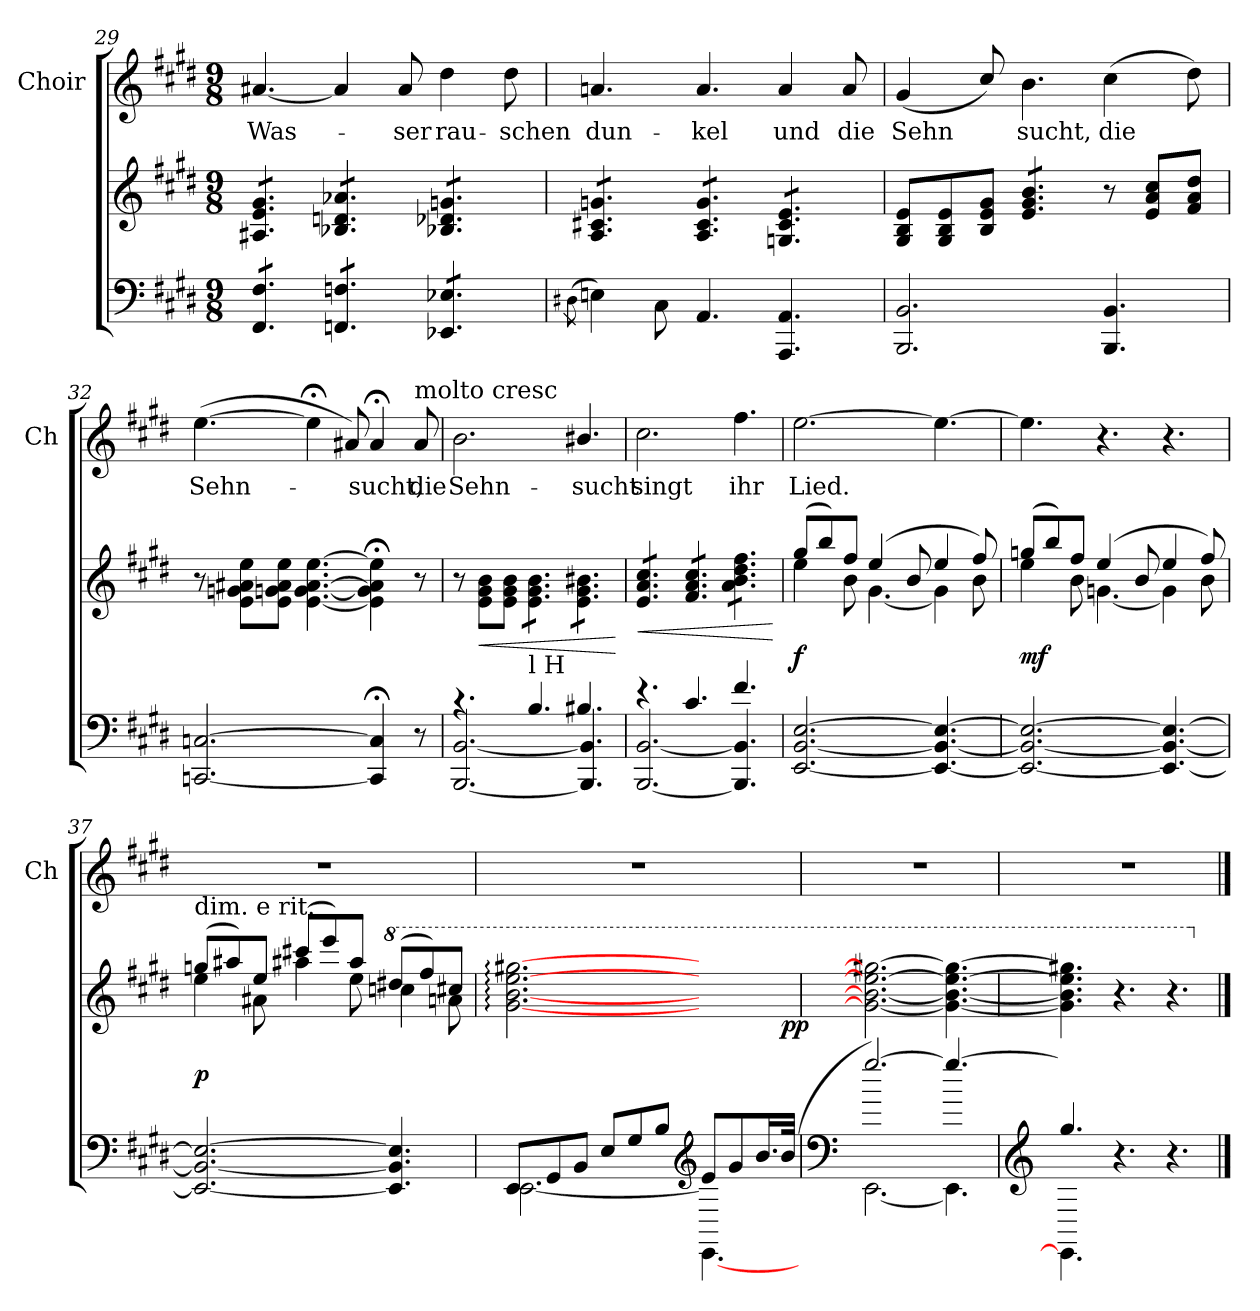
**kern	**kern	**dynam	**kern	**text
*part2	*part2	*part2	*part1	*part1
*staff3	*staff2	*staff2/3	*staff1	*staff1
*	*	*	*I"Choir	*
*	*	*	*I'Ch	*
*clefF4	*clefG2	*	*clefG2	*
*k[f#c#g#d#]	*k[f#c#g#d#]	*	*k[f#c#g#d#]	*
*M9/8	*M9/8	*	*M9/8	*
=29	=29	=29	=29	=29
*tremolo	*	*	*	*
*	*tremolo	*	*	*
8FF# 8F#L	8A#X 8e 8g#L	.	[4.a#X	Was-
8FF# 8F#	8A#X 8e 8g#	.	.	.
8FF# 8F#J	8A#X 8e 8g#J	.	.	.
8FFn 8FnL	8B-X 8dn 8a-XL	.	4a#]	.
8FFn 8Fn	8B-X 8dn 8a-X	.	.	.
8FFn 8FnJ	8B-X 8dn 8a-XJ	.	8a#	-ser
8EE-X 8E-XL	8B-X 8d-X 8gnL	.	4dd#	rau-
8EE-X 8E-X	8B-X 8d-X 8gn	.	.	.
8EE-X 8E-XJ	8B-X 8d-X 8gnJ	.	8dd#	-schen
*Xtremolo	*	*	*	*
=30	=30	=30	=30	=30
(>8qD#X\	.	.	.	.
4En)	8A 8c#X 8gnL	.	4.an	dun-
.	8A 8c#X 8gn	.	.	.
8C#\	8A 8c#X 8gnJ	.	.	.
4.AA	8A 8c# 8gL	.	4.a	-kel
.	8A 8c# 8g	.	.	.
.	8A 8c# 8gJ	.	.	.
4.AAA 4.AA	8Gn 8c# 8eL	.	4a	und
.	8Gn 8c# 8e	.	.	.
.	8Gn 8c# 8eJ	.	8a	die
*	*Xtremolo	*	*	*
!!LO:PB:g=z
=31	=31	=31	=31	=31
2.BBB 2.BB	8G# 8B 8eL	.	(>4g#	Sehn
.	8G# 8B 8e	.	.	.
.	8B 8e 8g#J	.	8cc#/)	.
*	*tremolo	*	*	*
.	8e 8g# 8bL	.	4.b	sucht,
.	8e 8g# 8b	.	.	.
.	8e 8g# 8bJ	.	.	.
*	*Xtremolo	*	*	*
4.BBB 4.BB	8r	.	(4cc#	die
.	8e 8a 8cc#L	.	.	.
.	8f# 8a 8dd#J	.	8dd#)	.
=32	=32	=32	=32	=32
[2.CCn [2.Cn	8r	.	([4.ee	Sehn-
.	8e\ 8gn\ 8a#X\ 8ee\L	.	.	.
.	8e\ 8gn\ 8a#\ 8ee\J	.	.	.
.	[4.e\ [4.g\ [4.a#\ [4.ee\	.	4ee;<]	.
.	.	.	8a#X)	.
4CC];< 4C];<	4e];<\ 4g];<\ 4a#];<\ 4ee];<\	.	4a#;<	sucht,
!	!	!	!LO:TX:a:t=molto cresc	!
8r	8r	.	8a#	die
=33	=33	=33	=33	=33
*^	*	*	*	*
4.r	[2.BBB/ [2.BB/	8r	.	2.b	Sehn-
!	!	!	!LO:HP:b	!	!
.	.	8e\ 8g#\ 8b\L	<	.	.
.	.	8e\ 8g#\ 8b\J	.	.	.
!LO:TX:a:t=l H	!	!	!	!	!
*	*	*tremolo	*	*	*
4.B/	.	8e\ 8g#\ 8b\L	.	.	.
.	.	8e\ 8g#\ 8b\	.	.	.
.	.	8e\ 8g#\ 8b\J	.	.	.
4.B#X/	4.BBB]/ 4.BB]/	8e\ 8g#\ 8b#X\L	.	4.b#X/	sucht
.	.	8e\ 8g#\ 8b#X\	.	.	.
.	.	8e\ 8g#\ 8b#X\J	.	.	.
*v	*v	*	*	*	*
.	.	[	.	.
!!LO:LB:g=z
=34	=34	=34	=34	=34
*^	*	*	*	*
!	!	!	!LO:HP:b	!	!
4.r	[2.BBB/ [2.BB/	8e 8a 8cc#L	<	2.cc#	singt
.	.	8e 8a 8cc#	.	.	.
.	.	8e 8a 8cc#J	.	.	.
4.c#/	.	8f# 8a 8cc#L	.	.	.
.	.	8f# 8a 8cc#	.	.	.
.	.	8f# 8a 8cc#J	.	.	.
4.f#/	4.BBB]/ 4.BB]/	8a 8b 8dd# 8ff#L	.	4.ff#	ihr
.	.	8a 8b 8dd# 8ff#	.	.	.
.	.	8a 8b 8dd# 8ff#J	.	.	.
*	*	*Xtremolo	*	*	*
*v	*v	*	*	*	*
.	.	[	.	.
=35	=35	=35	=35	=35
*	*^	*	*	*
[2.EE [2.BB [2.E	(8gg#L	4ee	f	[2.ee	Lied.
.	8bb)	.	.	.	.
.	8ff#J	8b	.	.	.
.	(4ee	[4.g#	.	.	.
.	8b	.	.	.	.
4.EE_ 4.BB_ 4.E_	4ee	4g#]	.	4.ee_	.
.	8ff#)	8b	.	.	.
=36	=36	=36	=36	=36	=36
2.EE_ 2.BB_ 2.E_	(8ggnL	4ee	mf	4.ee]	.
.	8bb)	.	.	.	.
.	8ff#J	8b	.	.	.
.	(4ee	[4.gn	.	4.r	.
.	8b	.	.	.	.
4.EE_ 4.BB_ 4.E_	4ee	4g]	.	4.r	.
.	8ff#)	8b	.	.	.
!!LO:LB:g=z
=37	=37	=37	=37	=37	=37
!	!LO:TX:t=dim. e rit.	!	!	!	!
2.EE_ 2.BB_ 2.E_	(8ggnL	4ee	p	8%9r	.
.	8aa#X)	.	.	.	.
.	8eeJ	8a#X	.	.	.
.	(8ccc#XL	4aa#X	.	.	.
.	8eee)	.	.	.	.
.	8aa#J	8ee	.	.	.
*	*8va	*	*	*	*
4.EE] 4.BB] 4.E]	(8ddd#XL	4cccn	.	.	.
.	8fff#)	.	.	.	.
.	8ccc#XJ	8aan	.	.	.
*	*v	*v	*	*	*
=38	=38	=38	=38	=38
*^	*	*	*	*
8EEL	[2.EE	[2.gg#: [2.bb: [2.eee: [2.ggg#X:	.	8%9r	.
8GG#	.	.	.	.	.
8BBJ	.	.	.	.	.
8EL	.	.	.	.	.
8G#	.	.	.	.	.
8BJ	.	.	.	.	.
*clefG2	*	*	*	*	*
8eL	4.EE_	4ryy	.	.	.
8g#	.	.	.	.	.
16.bL	.	8ryy	.	.	.
(32bJJk	.	.	pp	.	.
=39	=39	=39	=39	=39	=39
*clefF4	*	*	*	*	*
[2.gg#)	[2.EE	2.gg#_ 2.bb_ 2.eee_ 2.ggg#X_	.	8%9r	.
4.gg#_	4.EE]	4.gg#_ 4.bb_ 4.eee_ 4.ggg#_	.	.	.
=40	=40	=40	=40	=40	=40
*clefG2	*	*	*	*	*
4.gg#]	4.EE]	4.gg#] 4.bb] 4.eee] 4.ggg#X]	.	8%9r	.
4.r	2.ryy	4.r	.	.	.
4.r	.	4.r	.	.	.
*v	*v	*	*	*	*
*	*X8va	*	*	*
==	==	==	==	==
*-	*-	*-	*-	*-
